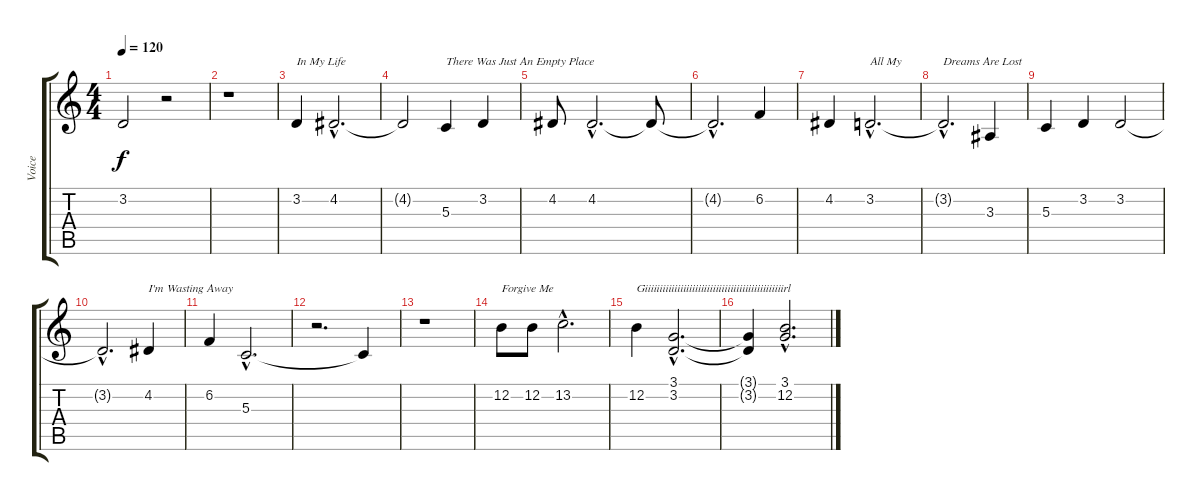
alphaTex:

\track ("Voice" "Voice") {instrument synthstrings2}
\staff {score tabs}
\tuning (E4 B3 G3 D3 A2 E2) {hide}
\ts (4 4)
\tempo 120
\clef g2
\ks c
3.2{t}.2{dy f} r.2 |
r.1 |
3.2.4{txt "In My Life"} 4.2{hac}.2{d} |
4.2{t}.2 5.3.4{txt "There Was Just An Empty Place"} 3.2.4 |
4.2.8 4.2{hac}.2{d} 4.2{t}.8 |
4.2{hac t}.2{d} 6.2.4 |
4.2.4 3.2{hac}.2{d txt "All My "} |
3.2{hac t}.2{d txt "Dreams Are Lost"} 3.3.4 |
5.3.4 3.2.4 3.2.2 |
3.2{hac t}.2{d} 4.2.4{txt "I'm Wasting Away"} |
6.2.4 5.3{hac}.2{d} |
r.2{d} 5.3{t}.4 |
r.1 |
12.2.8{txt "Forgive Me"} 12.2.8 13.2{hac}.2{d} |
12.2.4{txt "Giiiiiiiiiiiiiiiiiiiiiiiiiiiiiiiiiiiiiiiiiiiiiiirl"} (3.1{hac} 3.2{hac}).2{d} |
(3.1{t} 3.2{t}).4 (3.1{hac} 12.2{hac}).2{d}
